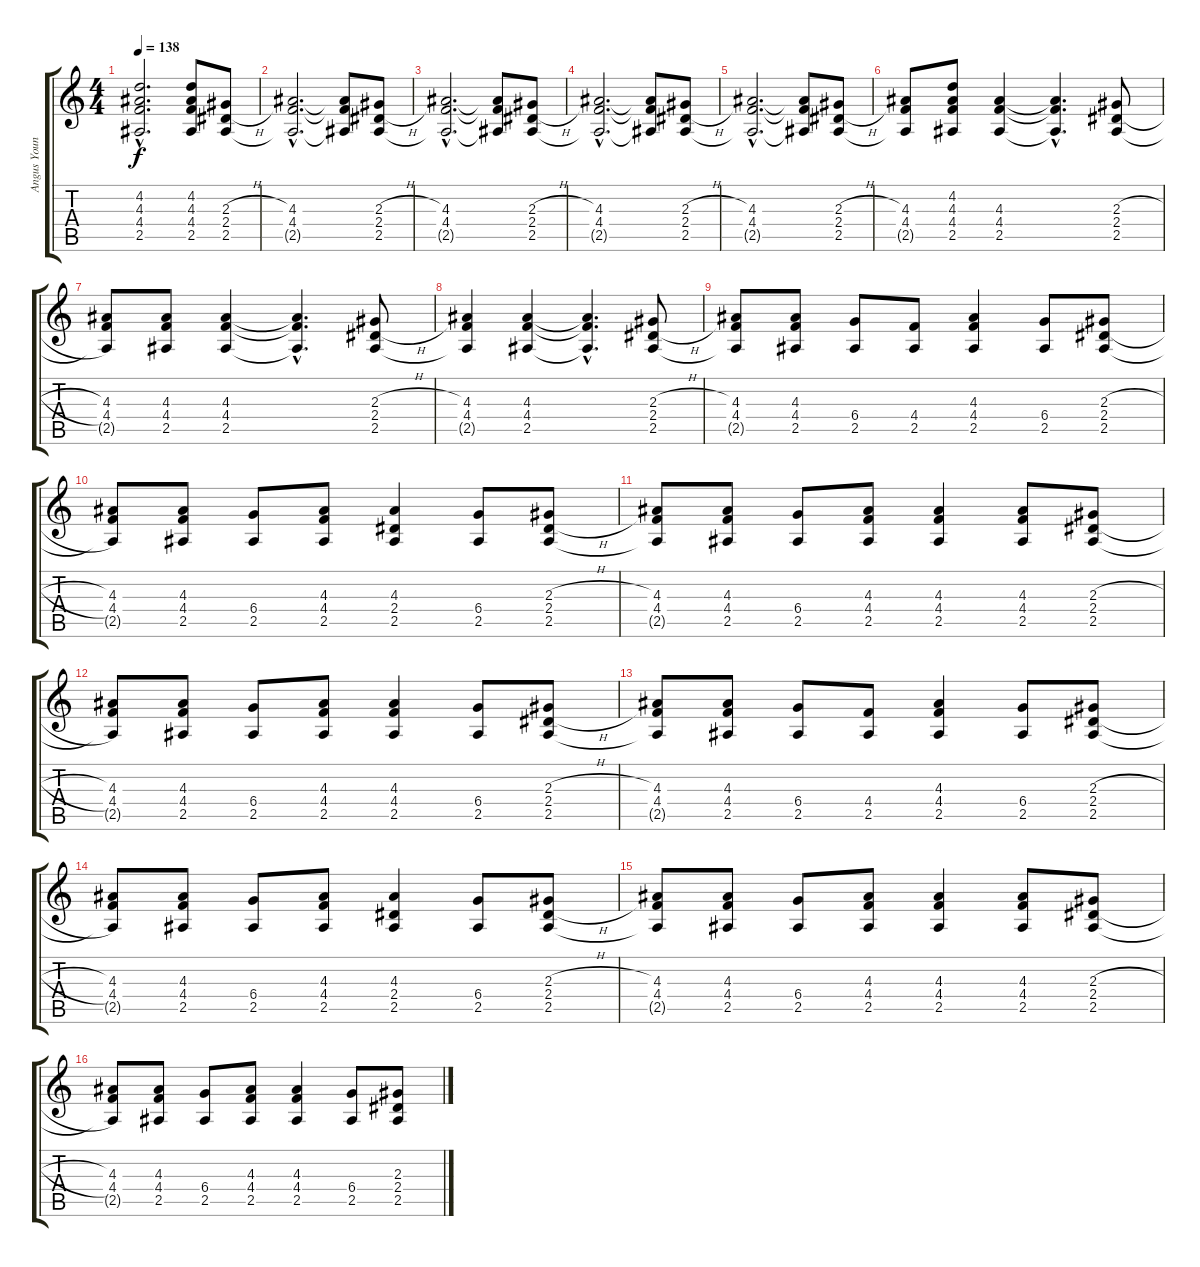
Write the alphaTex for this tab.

\track ("Angus Young" "Angus Youn") {instrument distortionguitar}
\staff {score tabs}
\tuning (Eb4 Bb3 Gb3 Db3 Ab2 Eb2) {hide}
\ts (4 4)
\tempo 138
\clef g2
\ks c
(4.2{hac t} 4.3{hac t} 4.4{hac t} 2.5{hac t}).2{d dy f} (4.2 4.3 4.4 2.5).8 (2.3{h} 2.4{h} 2.5).8 |
(4.3{hac} 4.4{hac} 2.5{hac t}).2{d} (4.3{t} 4.4{t} 2.5{t}).8 (2.3{h} 2.4{h} 2.5).8 |
(4.3{hac} 4.4{hac} 2.5{hac t}).2{d} (4.3{t} 4.4{t} 2.5{t}).8 (2.3{h} 2.4{h} 2.5).8 |
(4.3{hac} 4.4{hac} 2.5{hac t}).2{d} (4.3{t} 4.4{t} 2.5{t}).8 (2.3{h} 2.4{h} 2.5).8 |
(4.3{hac} 4.4{hac} 2.5{hac t}).2{d} (4.3{t} 4.4{t} 2.5{t}).8 (2.3{h} 2.4{h} 2.5).8 |
(4.3 4.4 2.5{t}).8 (4.2 4.3 4.4 2.5).8 (4.3 4.4 2.5).4 (4.3{hac t} 4.4{hac t} 2.5{hac t}).4{d} (2.3{h} 2.4{h} 2.5).8 |
(4.3 4.4 2.5{t}).8 (4.3 4.4 2.5).8 (4.3 4.4 2.5).4 (4.3{hac t} 4.4{hac t} 2.5{hac t}).4{d} (2.3{h} 2.4{h} 2.5).8 |
(4.3 4.4 2.5{t}).4 (4.3 4.4 2.5).4 (4.3{hac t} 4.4{hac t} 2.5{hac t}).4{d} (2.3{h} 2.4{h} 2.5).8 |
(4.3 4.4 2.5{t}).8 (4.3 4.4 2.5).8 (6.4 2.5).8 (4.4 2.5).8 (4.3 4.4 2.5).4 (6.4 2.5).8 (2.3{h} 2.4{h} 2.5).8 |
(4.3 4.4 2.5{t}).8 (4.3 4.4 2.5).8 (6.4 2.5).8 (4.3 4.4 2.5).8 (4.3 2.4 2.5).4 (6.4 2.5).8 (2.3{h} 2.4{h} 2.5).8 |
(4.3 4.4 2.5{t}).8 (4.3 4.4 2.5).8 (6.4 2.5).8 (4.3 4.4 2.5).8 (4.3 4.4 2.5).4 (4.3 4.4 2.5).8 (2.3{h} 2.4{h} 2.5).8 |
(4.3 4.4 2.5{t}).8 (4.3 4.4 2.5).8 (6.4 2.5).8 (4.3 4.4 2.5).8 (4.3 4.4 2.5).4 (6.4 2.5).8 (2.3{h} 2.4{h} 2.5).8 |
(4.3 4.4 2.5{t}).8 (4.3 4.4 2.5).8 (6.4 2.5).8 (4.4 2.5).8 (4.3 4.4 2.5).4 (6.4 2.5).8 (2.3{h} 2.4{h} 2.5).8 |
(4.3 4.4 2.5{t}).8 (4.3 4.4 2.5).8 (6.4 2.5).8 (4.3 4.4 2.5).8 (4.3 2.4 2.5).4 (6.4 2.5).8 (2.3{h} 2.4{h} 2.5).8 |
(4.3 4.4 2.5{t}).8 (4.3 4.4 2.5).8 (6.4 2.5).8 (4.3 4.4 2.5).8 (4.3 4.4 2.5).4 (4.3 4.4 2.5).8 (2.3{h} 2.4{h} 2.5).8 |
(4.3 4.4 2.5{t}).8 (4.3 4.4 2.5).8 (6.4 2.5).8 (4.3 4.4 2.5).8 (4.3 4.4 2.5).4 (6.4 2.5).8 (2.3{h} 2.4{h} 2.5).8
